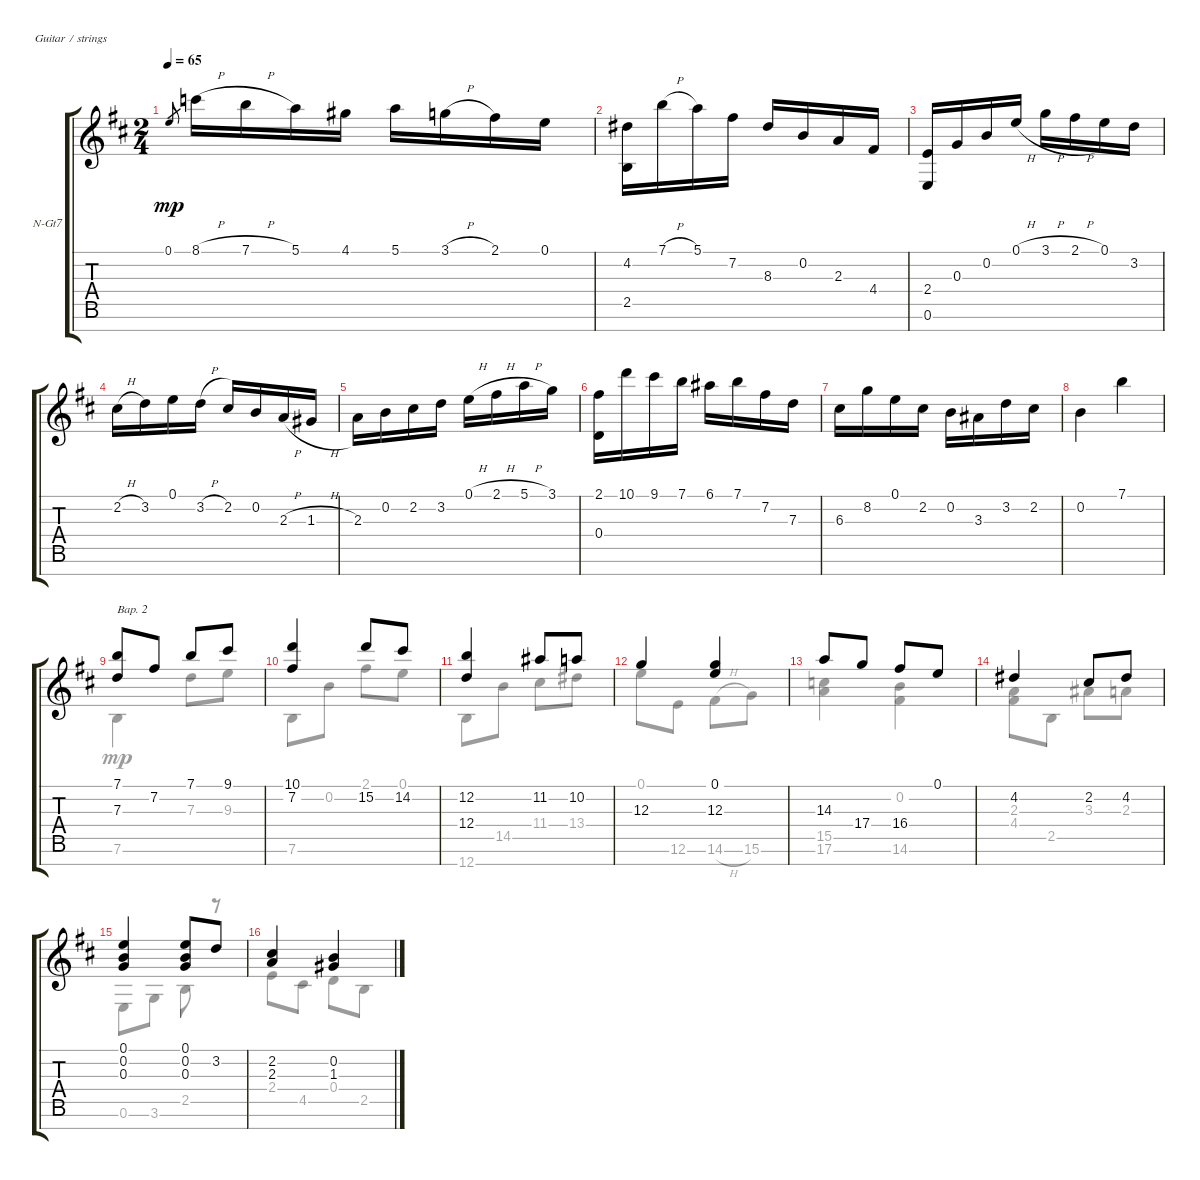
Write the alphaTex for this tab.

\defaultSystemsLayout 4
\bracketExtendMode groupsimilarinstruments
\firstSystemTrackNameOrientation horizontal
\otherSystemsTrackNameOrientation horizontal
\track ("Nylon Guitar" "N-Gt7") {instrument acousticguitarnylon}
\staff {score tabs}
\tuning (E4 B3 G3 D3 A2 E2 B1)
\voice
\ts (2 4)
\tempo 65
\clef g2
\ks d
0.1.8{gr dy mp} 8.1{h}.16 7.1{h}.16 5.1.16 4.1.16 5.1.16 3.1{h}.16 2.1.16 0.1.16 |
(4.2 2.5).16 7.1{h}.16 5.1.16 7.2.16 8.3.16 0.2.16 2.3.16 4.4.16 |
(2.4 0.6).16 0.3.16 0.2.16 0.1{h}.16 3.1{h}.16 2.1{h}.16 0.1.16 3.2.16 |
2.2{h}.16 3.2.16 0.1.16 3.2{h}.16 2.2.16 0.2.16 2.3{h}.16 1.3{h}.16 |
2.3.16 0.2.16 2.2.16 3.2.16 0.1{h}.16 2.1{h}.16 5.1{h}.16 3.1.16 |
(2.1 0.4).16 10.1.16 9.1.16 7.1.16 6.1.16 7.1.16 7.2.16 7.3.16 |
6.3.16 8.2.16 0.1.16 2.2.16 0.2.16 3.3.16 3.2.16 2.2.16 |
0.2.4 7.1.4 |
(7.3 7.1).8{txt "Вар. 2"} 7.2.8 7.1.8 9.1.8 |
(7.2 10.1).4 15.2.8 14.2.8 |
(12.4 12.2).4 11.2.8 10.2.8 |
12.3.4 (12.3 0.1).4 |
14.3.8 17.4.8 16.4.8 0.1.8 |
4.2.4 2.2.8 4.2.8 |
(0.3 0.2 0.1).4 (0.1 0.2 0.3).8 3.2.8 |
(2.2 2.3).4 (1.3 0.2).4
\voice
\clef g2
\ottava regular
\simile none
\ks d
|
|
|
|
|
|
|
|
7.6.4 7.3.8 9.3.8 |
7.6.8 0.2.8 2.1.8 0.1.8 |
12.7.8 14.5.8 11.4.8 13.4.8 |
0.1.8 12.6.8 14.6{h}.8 15.6.8 |
(17.6 15.5).4 (0.2 14.6).4 |
(2.3 4.4).8 2.5.8 3.3.8 2.3.8 |
0.6.8 3.6.8 2.5.8 r.8 |
2.4.8 4.5.8 0.4.8 2.5.8
